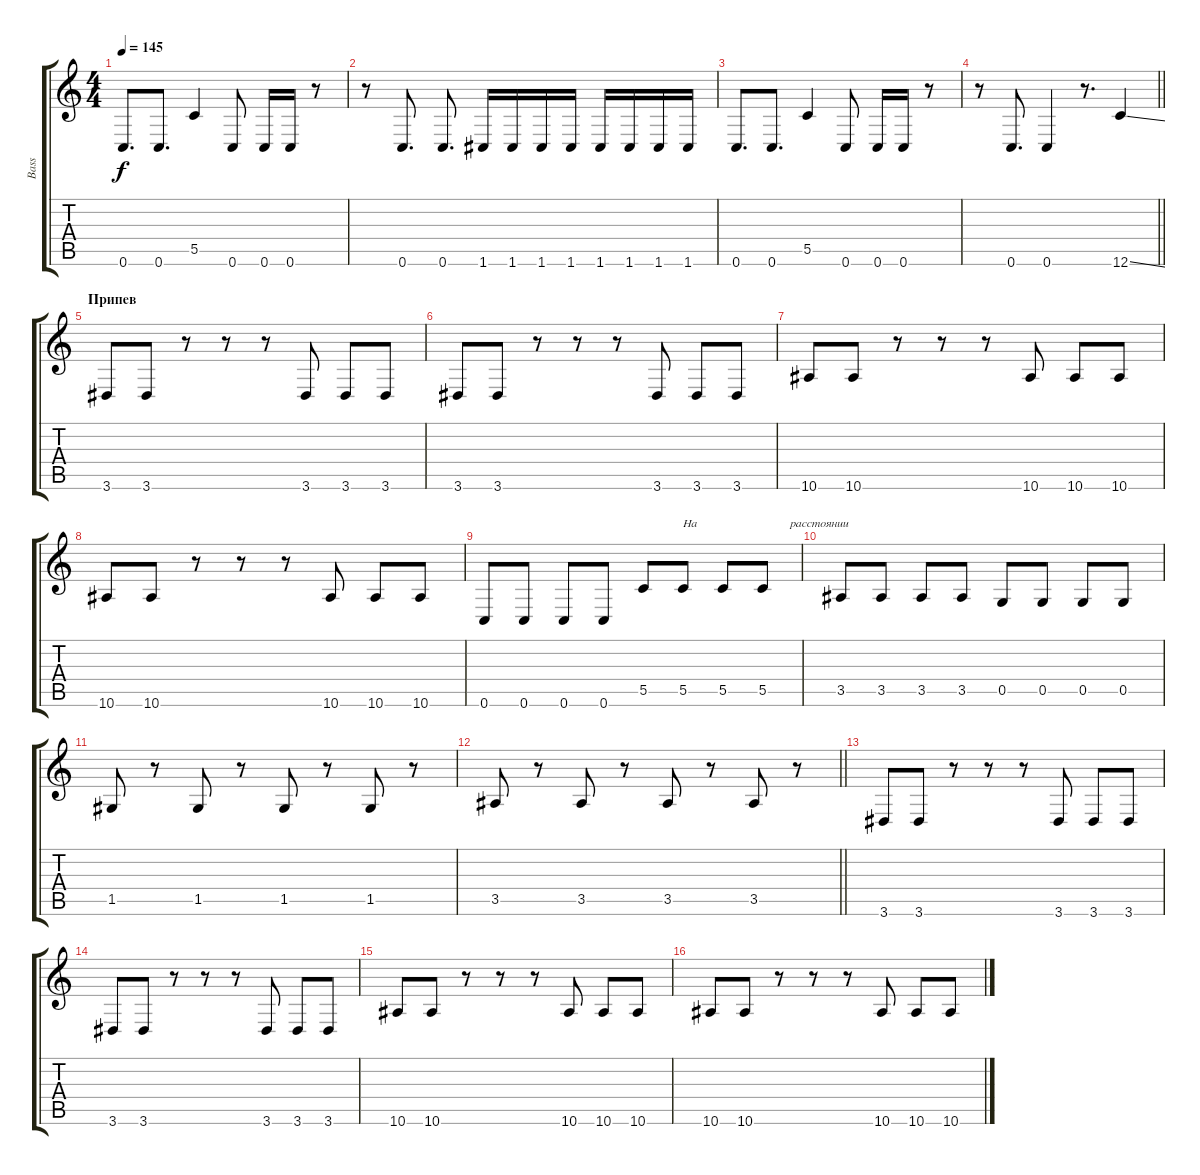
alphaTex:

\track ("Bass" "Bass") {instrument electricbasspick}
\staff {score tabs}
\tuning (D4 A3 F3 C3 G2 C2) {hide}
\ts (4 4)
\tempo 145
\clef g2
\ks c
0.6.8{d dy f} 0.6.8{d} 5.5.4 0.6.8 0.6.16 0.6.16 r.8 |
r.8 0.6.8{d} 0.6.8{d} 1.6.16 1.6.16 1.6.16 1.6.16 1.6.16 1.6.16 1.6.16 1.6.16 |
0.6.8{d} 0.6.8{d} 5.5.4 0.6.8 0.6.16 0.6.16 r.8 |
\barLineRight lightlight
r.8 0.6.8{d} 0.6.4 r.8{d} 12.6{ss}.4 |
\section ("" "Припев")
3.6.8 3.6.8 r.8 r.8 r.8 3.6.8 3.6.8 3.6.8 |
3.6.8 3.6.8 r.8 r.8 r.8 3.6.8 3.6.8 3.6.8 |
10.6.8 10.6.8 r.8 r.8 r.8 10.6.8 10.6.8 10.6.8 |
10.6.8 10.6.8 r.8 r.8 r.8 10.6.8 10.6.8 10.6.8 |
0.6.8 0.6.8 0.6.8 0.6.8 5.5.8 5.5.8{txt "На                               расстоянии "} 5.5.8 5.5.8 |
3.5.8 3.5.8 3.5.8 3.5.8 0.5.8 0.5.8 0.5.8 0.5.8 |
1.5.8 r.8 1.5.8 r.8 1.5.8 r.8 1.5.8 r.8 |
\barLineRight lightlight
3.5.8 r.8 3.5.8 r.8 3.5.8 r.8 3.5.8 r.8 |
3.6.8 3.6.8 r.8 r.8 r.8 3.6.8 3.6.8 3.6.8 |
3.6.8 3.6.8 r.8 r.8 r.8 3.6.8 3.6.8 3.6.8 |
10.6.8 10.6.8 r.8 r.8 r.8 10.6.8 10.6.8 10.6.8 |
10.6.8 10.6.8 r.8 r.8 r.8 10.6.8 10.6.8 10.6.8
